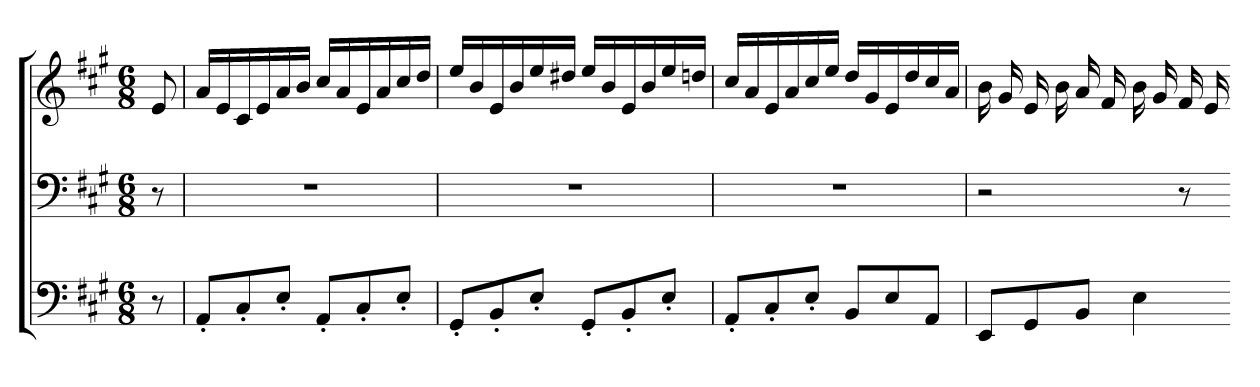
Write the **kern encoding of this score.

**kern	**kern	**kern
*part3	*part2	*part1
*staff3	*staff2	*staff1
*clefF4	*clefF4	*clefG2
*k[f#c#g#]	*k[f#c#g#]	*k[f#c#g#]
*A:	*A:	*A:
*M6/8	*M6/8	*M6/8
=	=	=
8r	8r	8e
=260	=260	=260
8AA'L	2.r	16aLL
.	.	16e
8C#'	.	16c#
.	.	16e
8E'J	.	16a
.	.	16bJJ
8AA'L	.	16cc#LL
.	.	16a
8C#'	.	16e
.	.	16a
8E'J	.	16cc#
.	.	16ddJJ
=261	=261	=261
8GG#'L	2.r	16eeLL
.	.	16b
8BB'	.	16e
.	.	16b
8E'J	.	16ee
.	.	16dd#XJJ
8GG#'L	.	16eeLL
.	.	16b
8BB'	.	16e
.	.	16b
8E'J	.	16ee
.	.	16ddnJJ
=262	=262	=262
8AA'L	2.r	16cc#LL
.	.	16a
8C#'	.	16e
.	.	16a
8E'J	.	16cc#
.	.	16eeJJ
8BBL	.	16ddLL
.	.	16g#
8E	.	16e
.	.	16dd
8AAJ	.	16cc#
.	.	16aJJ
=263	=263	=263
8EEL	2r	16b
.	.	16g#
8GG#	.	16e
.	.	16b
8BBJ	.	16a
.	.	16f#
4E	.	16b
.	.	16g#
.	8r	16f#
.	.	16e
=-	=-	=-
*-	*-	*-
